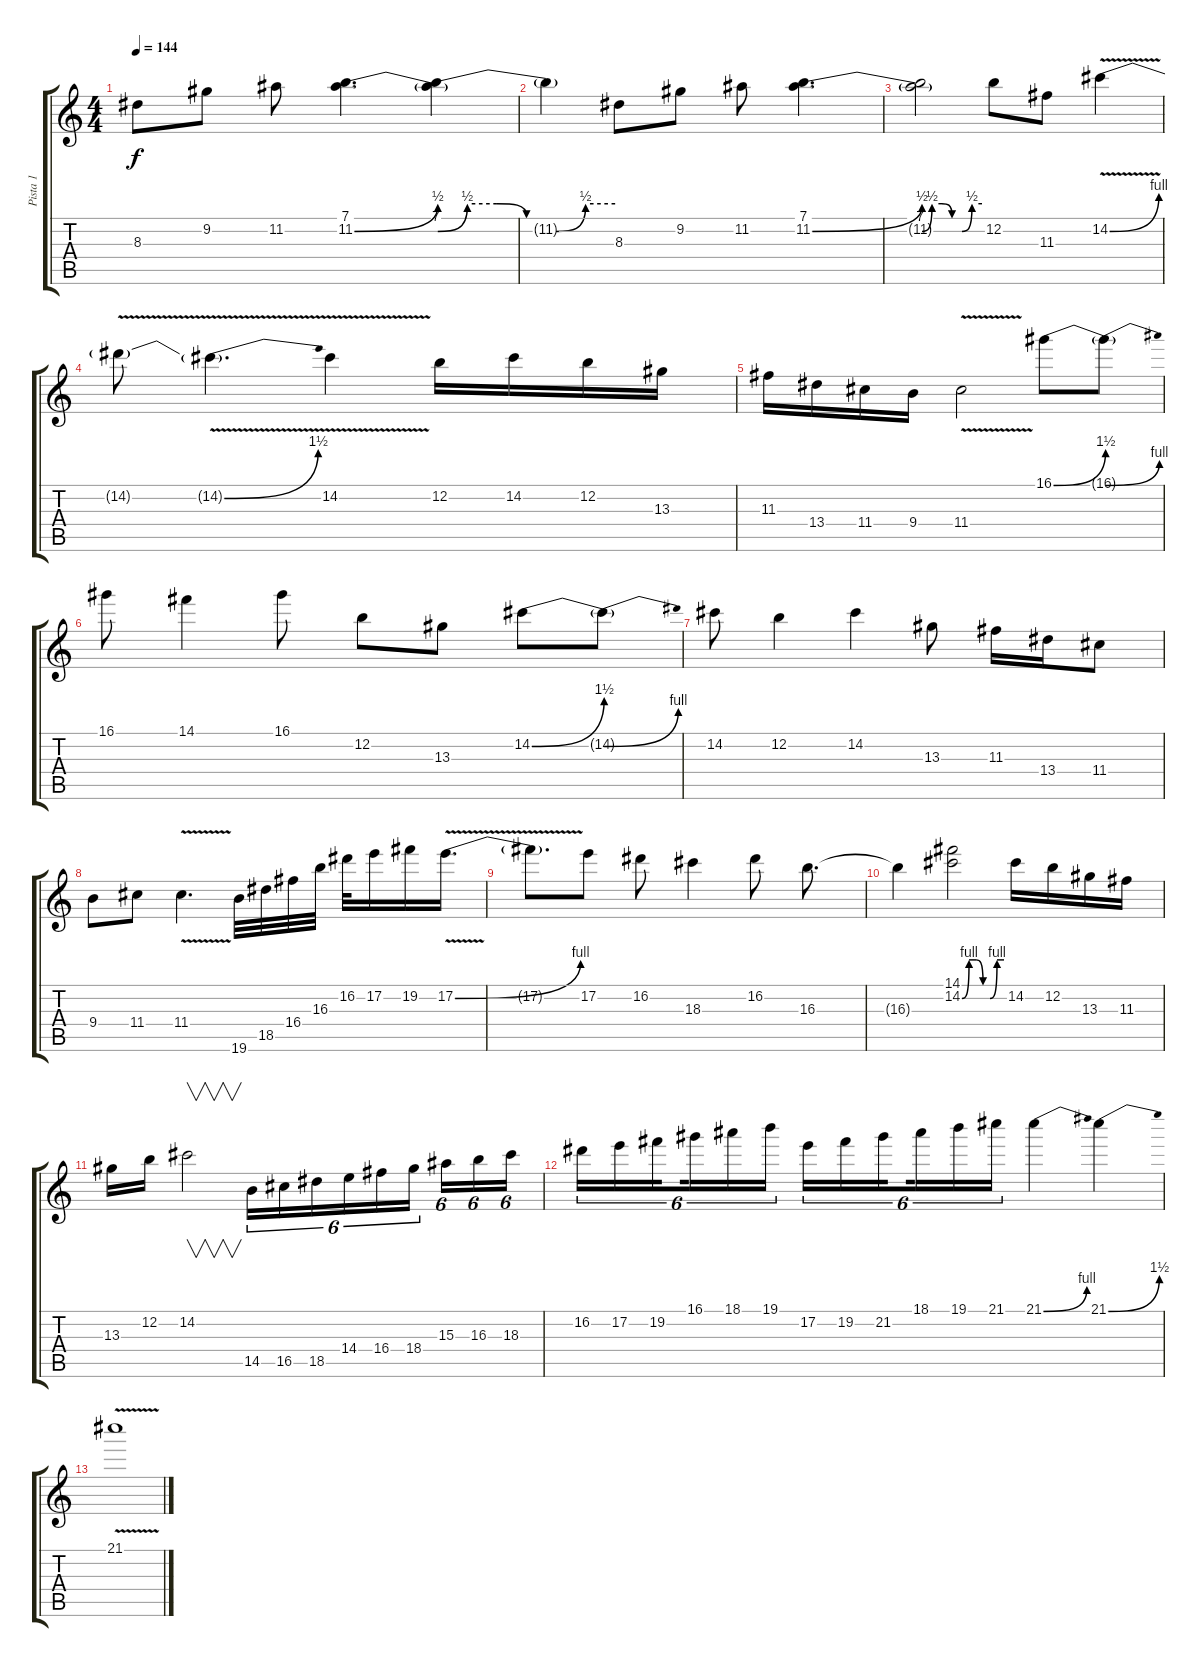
\track ("Pista 1" "Pista 1") {instrument distortionguitar}
\staff {score tabs}
\tuning (E4 B3 G3 D3 A2 E2) {hide}
\ts (4 4)
\tempo 144
\clef g2
\ks c
8.3.8{dy f} 9.2.8 11.2.8 (7.1 11.2{be (bend 0 0 60 2)}).4{d} (7.1 11.2{be (custom 0 0 10 2 20 2 30 0 40 0 50 2 60 2) t}).4 |
11.2{t}.4 8.3.8 9.2.8 11.2.8 (7.1 11.2{be (bend 0 0 60 2)}).4{d} |
(7.1 11.2{be (custom 0 0 10 2 20 2 30 0 40 0 50 2 60 2) t}).2 12.2.8 11.3.8 14.2{be (bend 0 0 60 4) v}.4 |
14.2{t}.8 14.2{be (bend 0 0 60 6) v t}.4{d} 14.2{v}.4 12.2.16 14.2.16 12.2.16 13.3.16 |
11.3.16 13.4.16 11.4.16 9.4.16 11.4{v}.2 16.1{be (bend 0 0 60 6)}.8 16.1{be (bend 0 0 60 4) t}.8 |
16.1.8 14.1.4 16.1.8 12.2.8 13.3.8 14.2{be (bend 0 0 60 6)}.8 14.2{be (bend 0 0 60 4) t}.8 |
14.2.8 12.2.4 14.2.4 13.3.8 11.3.16 13.4.16 11.4.8 |
9.4.8 11.4.8 11.4{v}.4{d} 19.6.32 18.5.32 16.4.32 16.3.32 16.2.32 17.2.16 19.2.16 17.2{be (bend 0 0 60 4) v}.16{d} |
17.2{t}.8{d} 17.2.8 16.2.8 18.3.4 16.2.8 16.3.8{d} |
16.3{t}.4 (14.1 14.2{be (custom 0 0 10 4 20 4 30 0 40 0 50 4 60 4)}).2 14.2.16 12.2.16 13.3.16 11.3.16 |
13.3.16 12.2.16 14.2.2{v} 14.5.16{tu (6 4)} 16.5.16{tu (6 4)} 18.5.16{tu (6 4)} 14.4.16{tu (6 4)} 16.4.16{tu (6 4)} 18.4.16{tu (6 4) beam splitsecondary} 15.3.16{tu (6 4)} 16.3.16{tu (6 4)} 18.3.16{tu (6 4)} |
16.2.16{tu (6 4)} 17.2.16{tu (6 4)} 19.2.16{tu (6 4) beam splitsecondary} 16.1.16{tu (6 4)} 18.1.16{tu (6 4)} 19.1.16{tu (6 4)} 17.2.16{tu (6 4)} 19.2.16{tu (6 4)} 21.2.16{tu (6 4) beam splitsecondary} 18.1.16{tu (6 4)} 19.1.16{tu (6 4)} 21.1.16{tu (6 4)} 21.1{be (bend 0 0 60 4)}.4 21.1{be (bend 0 0 60 6)}.4 |
21.1{v}.1
